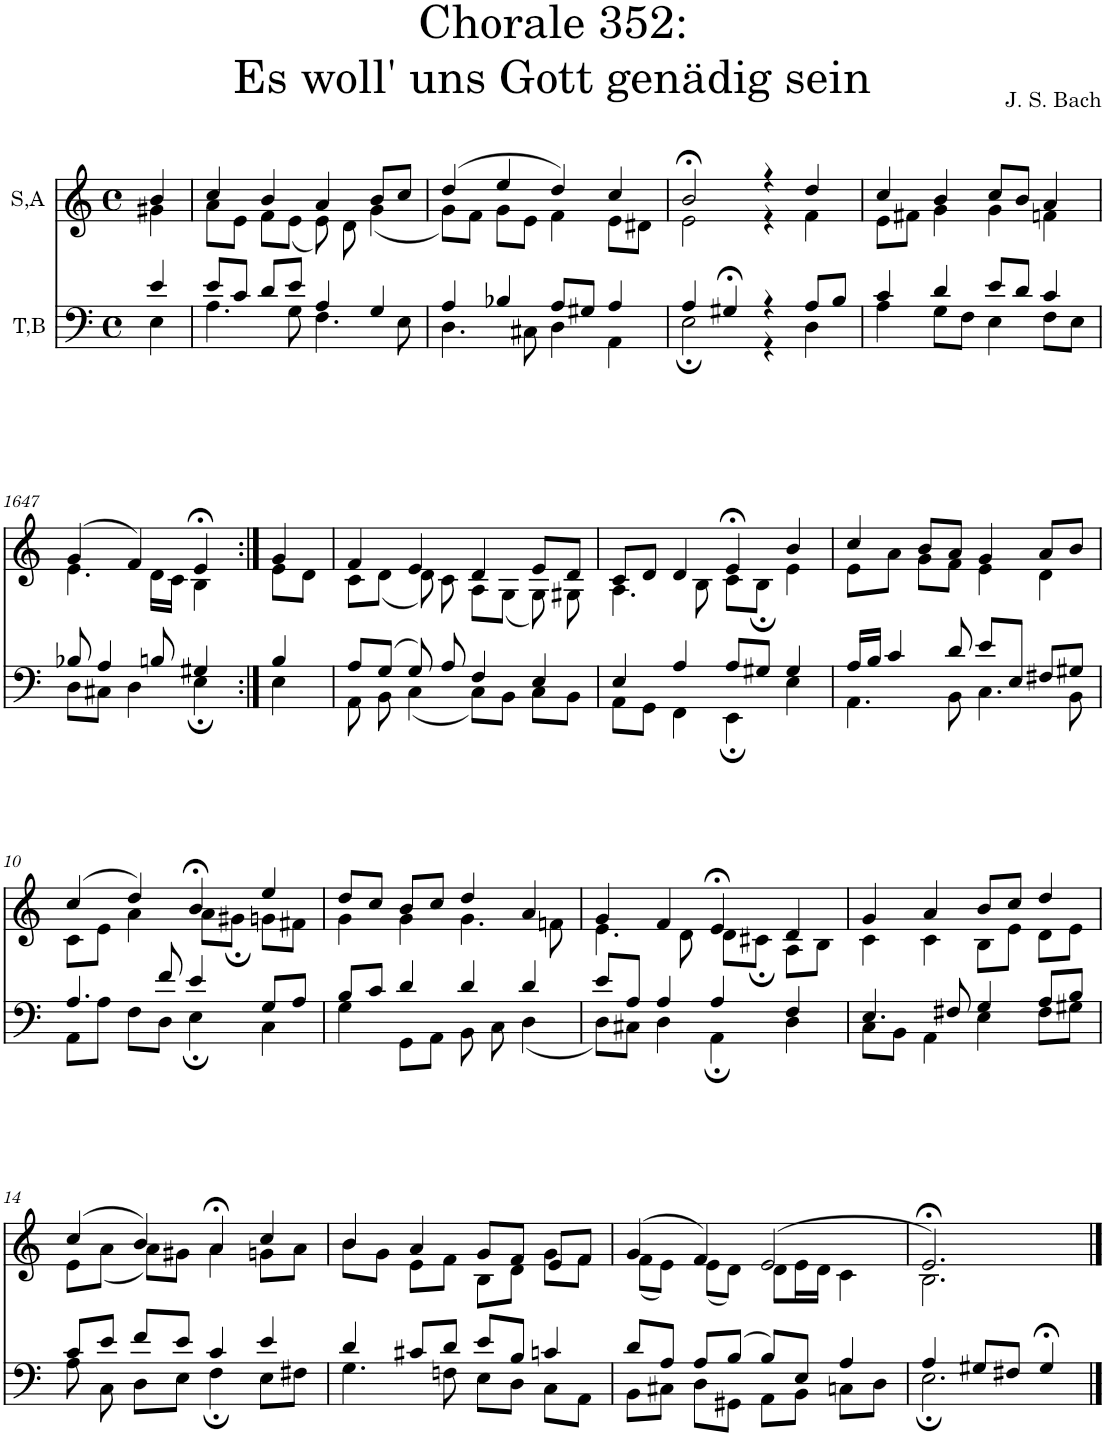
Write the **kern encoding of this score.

**kern	**kern
*part2	*part1
*staff2	*staff1
*I"T,B	*I"S,A
*clefF4	*clefG2
*k[]	*k[]
*M4/4	*M4/4
*met(c)	*met(c)
=	=
*^	*^
4e/	4E\	4b/	4g#X\
=1	=1	=1	=1
8e/L	4.A\	4cc/	8a\L
8c/J	.	.	8e\J
8d/L	.	4b/	8f\L
8e/J	8G\	.	(<8e\J
4A/	4.F\	4a/	8e\)
.	.	.	8d\
4G/	.	8b/L	(<4g\
.	8E\	8cc/J	.
=2	=2	=2	=2
4A/	4.D\	(>4dd/	8g\L)
.	.	.	8f\J
4B-X/	.	4ee/	8g\L
.	8C#X\	.	8e\J
8A/L	4D\	4dd/)	4f\
8G#X/J	.	.	.
4A/	4AA\	4cc/	8e\L
.	.	.	8d#X\J
=3	=3	=3	=3
4A/	2E;\	2b;</	2e\
4G#X;</	.	.	.
4r	4r	4r	4r
8A/L	4D\	4dd/	4f\
8B/J	.	.	.
=4	=4	=4	=4
4c/	4A\	4cc/	8e\L
.	.	.	8f#X\J
4d/	8G\L	4b/	4g\
.	8F\J	.	.
8e/L	4E\	8cc/L	4g\
8d/J	.	8b/J	.
4c/	8F\L	4a/	4fn\
.	8E\J	.	.
!!LO:LB:g=z	!!
=1647	=1647	=1647	=1647
8B-X/	8D\L	(>4g/	4.e\
4A/	8C#X\J	.	.
.	4D\	4f/)	.
8Bn/	.	.	16d\LL
.	.	.	16c\JJ
4G#X/	4E;\	4e;</	4B\
=1648:|!	=1648:|!	=1648:|!	=1648:|!
4B/	4E\	4g/	8e\L
.	.	.	8d\J
=7	=7	=7	=7
8A/L	8AA\	4f/	8c\L
(>8G/J	8BB\	.	(<8d\J
8G/)	(<4C\	4e/	8d\)
8A/	.	.	8c\
4F/	8C\L)	4d/	8A\L
.	8BB\J	.	(<8G\J
4E/	8C\L	8e/L	8G\)
.	8BB\J	8d/J	8G#X\
=8	=8	=8	=8
4E/	8AA\L	8c/L	4.A\
.	8GG\J	8d/J	.
4A/	4FF\	4d/	.
.	.	.	8B\
8A/L	4EE;\	4e;</	8c\L
8G#X/J	.	.	8B;\J
4G#/	4E\	4b/	4e\
=9	=9	=9	=9
16A/LL	4.AA\	4cc/	8e\L
16B/JJ	.	.	.
4c/	.	.	8a\J
.	.	8b/L	8g\L
8d/	8BB\	8a/J	8f\J
8e/L	4.C\	4g/	4e\
8E/J	.	.	.
8F#X/L	.	8a/L	4d\
8G#X/J	8BB\	8b/J	.
!!LO:LB:g=z	!!
=10	=10	=10	=10
4.A/	8AA\L	(>4cc/	8c\L
.	8A\J	.	8e\J
.	8F\L	4dd/)	4a\
8f/	8D\J	.	.
4e/	4E;\	4b;</	8a\L
.	.	.	8g#X;\J
8G/L	4C\	4ee/	8gn\L
8A/J	.	.	8f#X\J
=11	=11	=11	=11
8B/L	4G\	8dd/L	4g\
8c/J	.	8cc/J	.
4d/	8GG\L	8b/L	4g\
.	8AA\J	8cc/J	.
4d/	8BB\	4dd/	4.g\
.	8C\	.	.
4d/	(<4D\	4a/	.
.	.	.	8fn\
=12	=12	=12	=12
8e/L	8D\L)	4g/	4.e\
8A/J	8C#X\J	.	.
4A/	4D\	4f/	.
.	.	.	8d\
4A/	4AA;\	4e;</	8d\L
.	.	.	8c#X;\J
4F/	4D\	4d/	8A\L
.	.	.	8B\J
=13	=13	=13	=13
4.E/	8C\L	4g/	4c\
.	8BB\J	.	.
.	4AA\	4a/	4c\
8F#X/	.	.	.
4G/	4E\	8b/L	8B\L
.	.	8cc/J	8e\J
8A/L	8F#\L	4dd/	8d\L
8B/J	8G#X\J	.	8e\J
!!LO:LB:g=z	!!
=14	=14	=14	=14
8c/L	8A\	(>4cc/	8e\L
8e/J	8C\	.	(<8a\J
8f/L	8D\L	4b/)	8a\L)
8e/J	8E\J	.	8g#X\J
4c/	4F;\	4a;</	4a\
4e/	8E\L	4cc/	8gn\L
.	8F#X\J	.	8a\J
=15	=15	=15	=15
4d/	4.G\	4b/	8b\L
.	.	.	8g\J
8c#X/L	.	4a/	8e\L
8d/J	8Fn\	.	8f\J
8e/L	8E\L	8g/L	8B\L
8B/J	8D\J	8f/J	8d\J
4cn/	8C\L	8e/L	8g\L
.	8AA\J	8f/J	8f\J
=16	=16	=16	=16
8d/L	8BB\L	(>4g/	(<8f\L
8A/J	8C#X\J	.	8e\J)
8A/L	8D\L	4f/)	(<8e\L
(>8B/J	8GG#X\J	.	8d\J)
8B/L)	8AA\L	(>2e/	8d\L
8E/J	8BB\J	.	16e\L
.	.	.	16d\JJ
4A/	8Cn\L	.	4c\
.	8D\J	.	.
=17	=17	=17	=17
4A/	2.E;\	2.e;</)	2.B\
8G#X/L	.	.	.
8F#X/J	.	.	.
4G#;</	.	.	.
*v	*v	*	*
*	*v	*v
==	==
*-	*-
